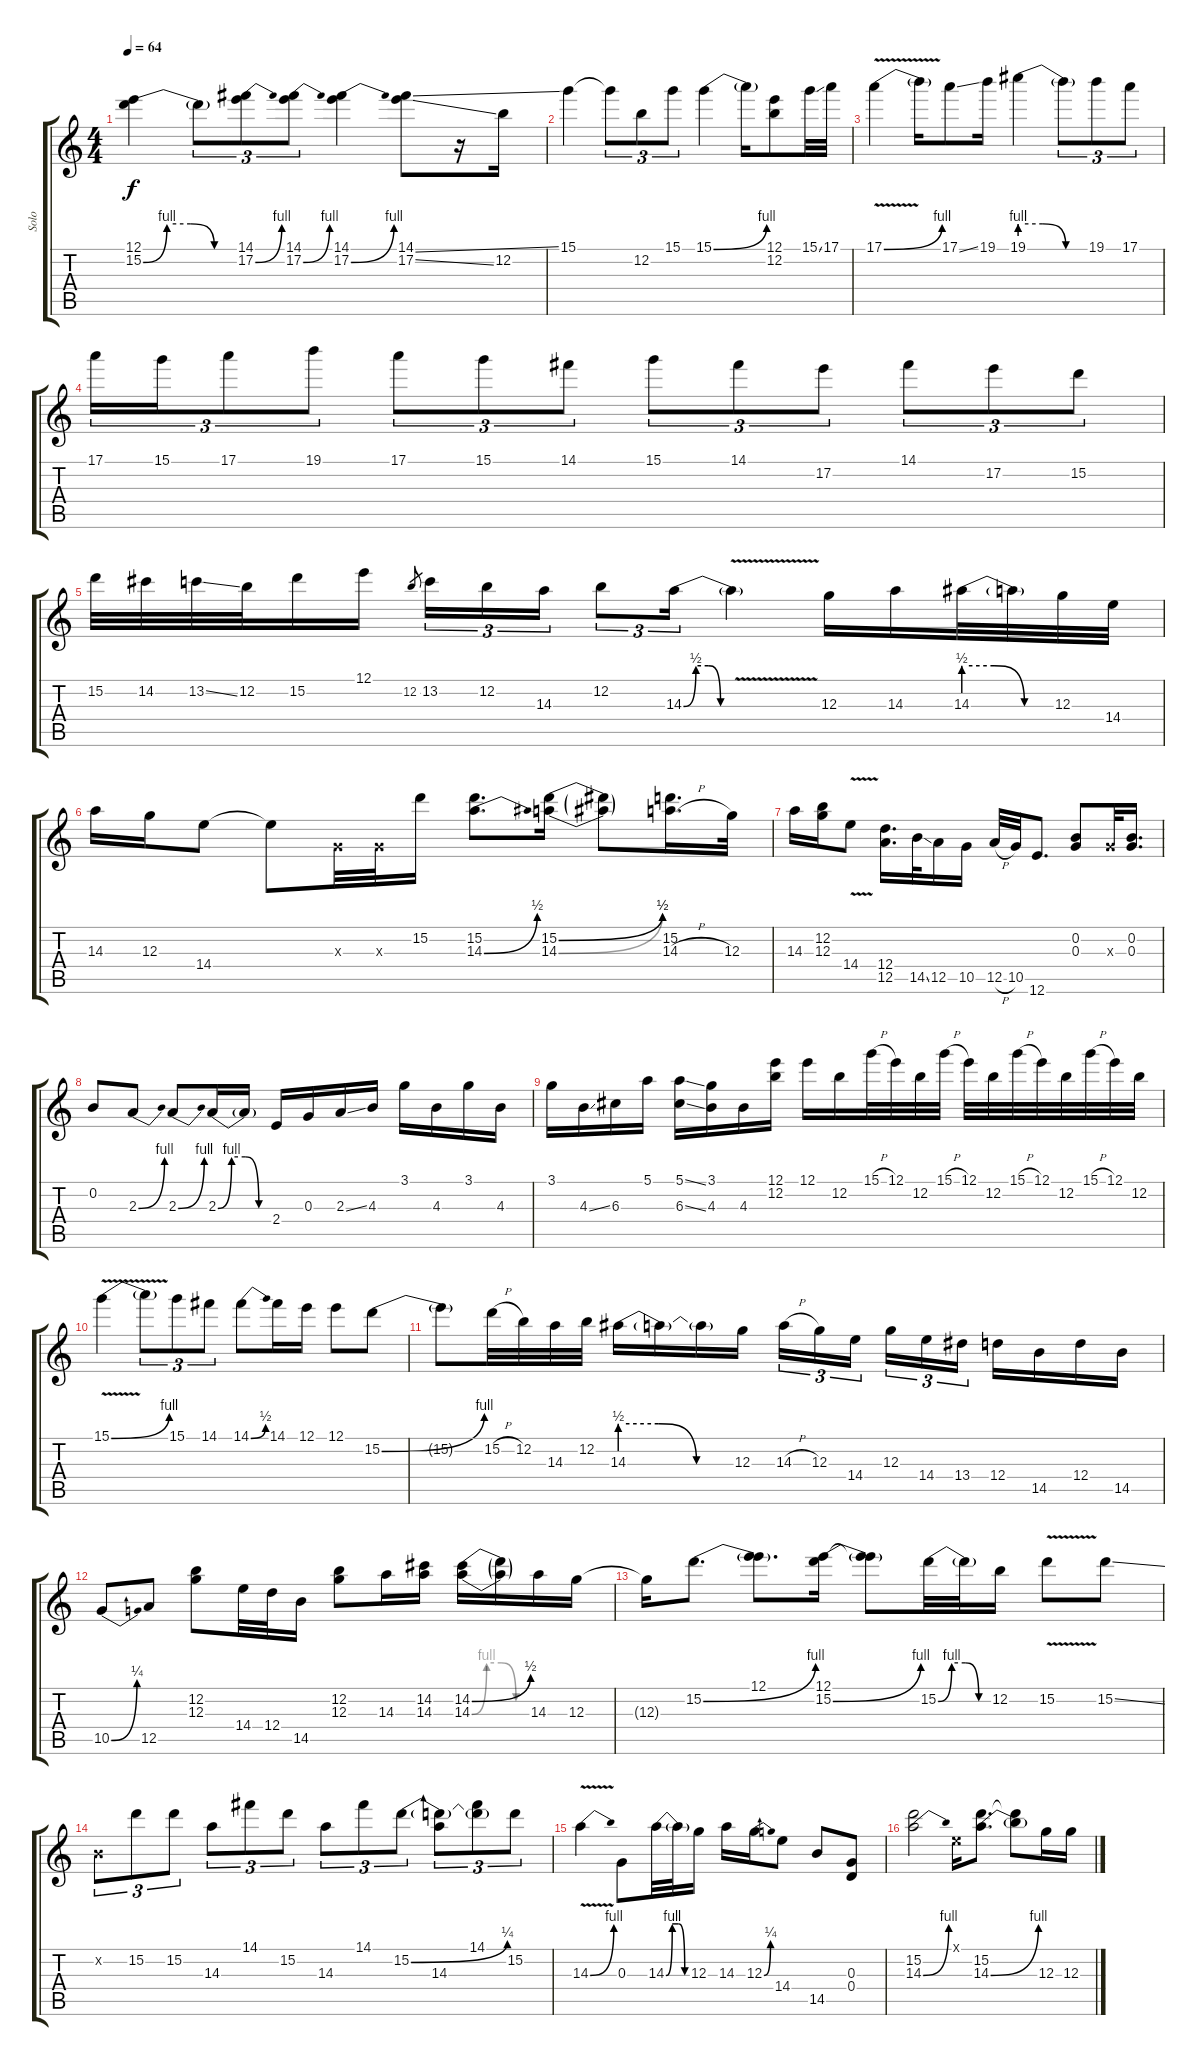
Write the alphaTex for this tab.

\track ("Solo" "Solo") {instrument distortionguitar}
\staff {score tabs}
\tuning (E4 B3 G3 D3 A2 E2) {hide}
\ts (4 4)
\tempo 64
\clef g2
\ks c
(12.1 15.2{be (custom 0 0 15 4 30 4 45 0 60 0)}).4{dy f} 15.2{t}.8{tu (3 2)} (14.1 17.2{be (bend 0 0 60 4)}).8{tu (3 2)} (14.1 17.2{be (bend 0 0 60 4)}).8{tu (3 2)} (14.1 17.2{be (bend 0 0 60 4)}).4 (14.1{ss} 17.2{ss}).8 r.16 12.2.16 |
15.1.4 15.1{t}.8{tu (3 2)} 12.2.8{tu (3 2)} 15.1.8{tu (3 2)} 15.1{be (bend 0 0 60 4)}.4 15.1{t}.16 (12.1 12.2).8 15.1{ss}.32 17.1.32 |
17.1{be (bend 0 0 60 4) v}.4 17.1{t}.16 17.1{ss}.8 19.1.16 19.1{be (custom 0 4 20 4 40 0 60 0)}.4 19.1{t}.8{tu (3 2)} 19.1.8{tu (3 2)} 17.1.8{tu (3 2)} |
17.1.16{tu (3 2)} 15.1.16{tu (3 2)} 17.1.8{tu (3 2)} 19.1.8{tu (3 2)} 17.1.8{tu (3 2)} 15.1.8{tu (3 2)} 14.1.8{tu (3 2)} 15.1.8{tu (3 2)} 14.1.8{tu (3 2)} 17.2.8{tu (3 2)} 14.1.8{tu (3 2)} 17.2.8{tu (3 2)} 15.2.8{tu (3 2)} |
15.2.32 14.2.32 13.2{ss}.32 12.2.32 15.2.16 12.1.16 12.2.8{gr} 13.2.16{tu (3 2)} 12.2.16{tu (3 2)} 14.3.16{tu (3 2)} 12.2.8{tu (3 2)} 14.3{be (custom 0 0 15 2 30 2 45 0 60 0)}.16{tu (3 2)} 14.3{v t}.4 12.3.16 14.3.16 14.3{be (custom 0 2 20 2 40 0 60 0)}.32 14.3{t}.32 12.3.32 14.4.32 |
14.3.16 12.3.16 14.4.8 14.4{t}.8 0.3{x}.32 0.3{x}.32 15.2.16 (15.2 14.3{be (bend 0 0 60 2)}).8{d} (15.2{be (bend 0 0 60 2)} 14.3{be (bend 0 0 60 2)}).16 (15.2{t} 14.3{t}).8 (15.2 14.3{h}).16{d} 12.3.32 |
14.3.16 (12.2 12.3).16 14.4{v}.8 (12.4 12.5).16{d} 14.5{ss}.32 12.5.16 10.5.16 12.5{h}.32 10.5.32 12.6.8{d} (0.2 0.3).8 0.3{x}.32 (0.2 0.3).16{d} |
0.2.8 2.3{be (bend 0 0 60 4)}.8 2.3{be (bend 0 0 60 4)}.8 2.3{be (custom 0 0 15 4 30 4 45 0 60 0)}.16 2.3{t}.16 2.4.16 0.3.16 2.3{ss}.16 4.3.16 3.1.16 4.3.16 3.1.16 4.3.16 |
3.1.16 4.3{ss}.16 6.3.16 5.1.16 (5.1{ss} 6.3{ss}).16 (3.1 4.3).16 4.3.16 (12.1 12.2).16 12.1.16 12.2.16 15.1{h}.32 12.1.32 12.2.32 15.1{h}.32 12.1.32 12.2.32 15.1{h}.32 12.1.32 12.2.32 15.1{h}.32 12.1.32 12.2.32 |
15.1{be (bend 0 0 60 4) v}.4 15.1{t}.8{tu (3 2)} 15.1.8{tu (3 2)} 14.1.8{tu (3 2)} 14.1{be (bend 0 0 60 2)}.8 14.1.16 12.1.16 12.1.8 15.2{be (bend 0 0 60 4)}.8 |
15.2{t}.8 15.2{h}.32 12.2.32 14.3.32 12.2.32 14.3{be (custom 0 2 20 2 40 0 60 0)}.16 14.3{t}.16 14.3{t}.16 12.3.16 14.3{h}.16{tu (3 2)} 12.3.16{tu (3 2)} 14.4.16{tu (3 2) beam splitsecondary} 12.3.16{tu (3 2)} 14.4.16{tu (3 2)} 13.4.16{tu (3 2)} 12.4.16 14.5.16 12.4.16 14.5.16 |
10.5{be (bend 0 0 60 1)}.8 12.5.8 (12.2 12.3).8 14.4.32 12.4.32 14.5.16 (12.2 12.3).8 14.3.16 (14.2 14.3).16 (14.2{be (bend 0 0 60 2)} 14.3{be (custom 0 0 15 4 30 4 45 0 60 0)}).16 (14.2{t} 14.3{t}).16 14.3.16 12.3.16 |
12.3{t}.16 15.2{be (bend 0 0 60 4)}.8{d} (12.1 15.2{t}).8{d} (12.1 15.2{be (bend 0 0 60 4)}).16 (12.1{t} 15.2{t}).8 15.2{be (custom 0 0 15 4 30 4 45 0 60 0)}.32 15.2{t}.32 12.2.16 15.2{v}.8 15.2{ss}.8 |
0.2{x}.8{tu (3 2)} 15.2.8{tu (3 2)} 15.2.8{tu (3 2)} 14.3.8{tu (3 2)} 14.1.8{tu (3 2)} 15.2.8{tu (3 2)} 14.3.8{tu (3 2)} 14.1.8{tu (3 2)} 15.2{be (bend 0 0 60 1)}.8{tu (3 2)} (15.2{t} 14.3).8{tu (3 2)} (14.1 15.2{t}).8{tu (3 2)} 15.2.8{tu (3 2)} |
14.3{be (bend 0 0 60 4) v}.4 0.3.8 14.3{be (custom 0 0 15 4 30 4 45 0 60 0)}.32 14.3{t}.32 12.3.16 14.3.16 12.3{be (bend 0 0 60 1)}.16 14.4.8 14.5.8 (0.3 0.4).8 |
(15.2 14.3{be (bend 0 0 60 4)}).2 0.1{x}.16 (15.2 14.3{be (bend 0 0 60 4)}).8{d} (15.2{t} 14.3{t}).8 12.3.16 12.3.16
